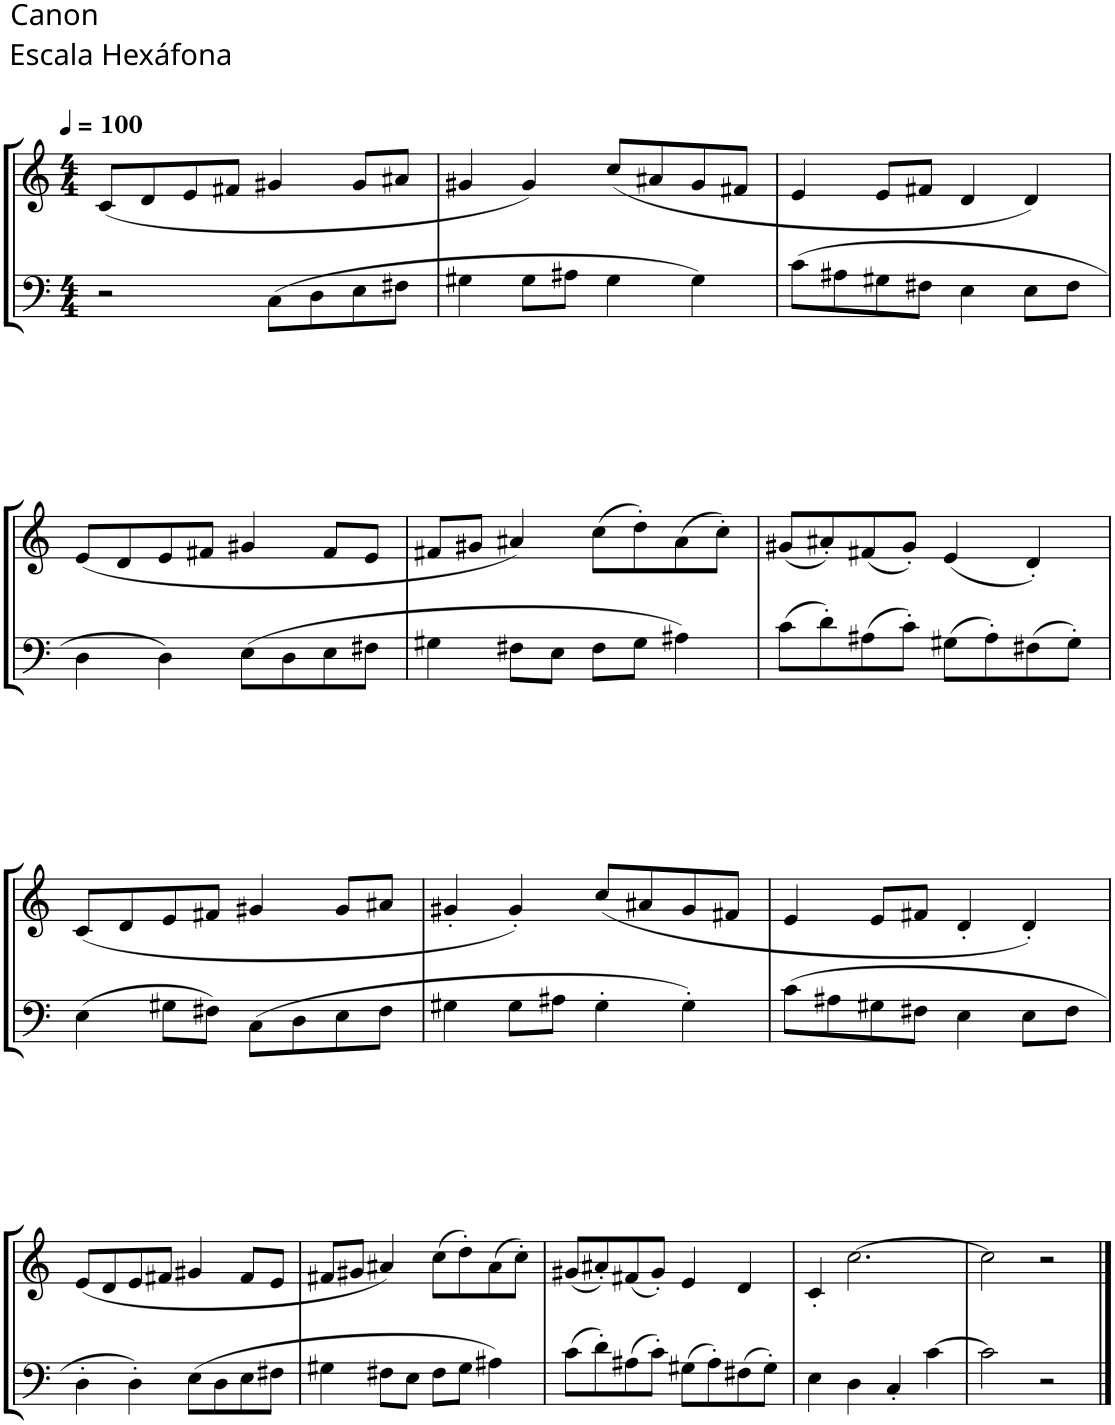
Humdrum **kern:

**kern	**kern
*part2	*part1
*staff2	*staff1
*I"Piano, [Staff 2]	*I"Piano, [Staff 1]
*I'Pno	*I'Pno
*clefF4	*clefG2
*k[]	*k[]
*M4/4	*M4/4
*MM100	*MM100
=1	=1
!	!LO:TX:a:t=Canon
!	!LO:TX:a:t=Escala Hexáfona
2r	(8c/L
.	8d/
.	8e/
.	8f#X/J
(8C\L	4g#X/
8D\	.
8E\	8g#/L
8F#X\J	8a#X/J
=2	=2
4G#X\	4g#X/
8G#\L	4g#/)
8A#X\J	.
4G#\	(8cc/L
.	8a#X/
4G#\)	8g#/
.	8f#X/J
=3	=3
(8c\L	4e/
8A#X\	.
8G#X\	8e/L
8F#X\J	8f#X/J
4E\	4d/
8E\L	4d/)
8F#\J	.
!!LO:LB:g=z
=4	=4
4D\	(8e/L
.	8d/
4D\)	8e/
.	8f#X/J
(8E\L	4g#X/
8D\	.
8E\	8f#/L
8F#X\J	8e/J
=5	=5
4G#X\	8f#X/L
.	8g#X/J
8F#X\L	4a#X/)
8E\J	.
8F#\L	(8cc\L
8G#\J	8dd'\)
4A#X\)	(8a#\
.	8cc'\J)
=6	=6
(8c\L	(8g#X/L
8d'\)	8a#X'/)
(8A#X\	(8f#X/
8c'\J)	8g#'/J)
(8G#X\L	(4e/
8A#'\)	.
(8F#X\	4d'/)
8G#'\J)	.
!!LO:LB:g=z
=7	=7
(4E\	(8c/L
.	8d/
8G#X\L	8e/
8F#X\J)	8f#X/J
(8C\L	4g#X/
8D\	.
8E\	8g#/L
8F#\J	8a#X/J
=8	=8
4G#X\	4g#X'/
8G#\L	4g#'/)
8A#X\J	.
4G#'\	(8cc/L
.	8a#X/
4G#'\)	8g#/
.	8f#X/J
=9	=9
(8c\L	4e/
8A#X\	.
8G#X\	8e/L
8F#X\J	8f#X/J
4E\	4d'/
8E\L	4d'/)
8F#\J	.
!!LO:LB:g=z
=10	=10
4D'\	(8e/L
.	8d/
4D'\)	8e/
.	8f#X/J
(8E\L	4g#X/
8D\	.
8E\	8f#/L
8F#X\J	8e/J
=11	=11
4G#X\	8f#X/L
.	8g#X/J
8F#X\L	4a#X/)
8E\J	.
8F#\L	(8cc\L
8G#\J	8dd'\)
4A#X\)	(8a#\
.	8cc'\J)
=12	=12
(8c\L	(8g#X/L
8d'\)	8a#X'/)
(8A#X\	(8f#X/
8c'\J)	8g#'/J)
(8G#X\L	4e/
8A#'\)	.
(8F#X\	4d/
8G#'\J)	.
=13	=13
4E\	4c'/
4D\	[2.cc\
4C'/	.
[4c\	.
=14	=14
2c\]	2cc\]
2r	2r
==	==
*-	*-
